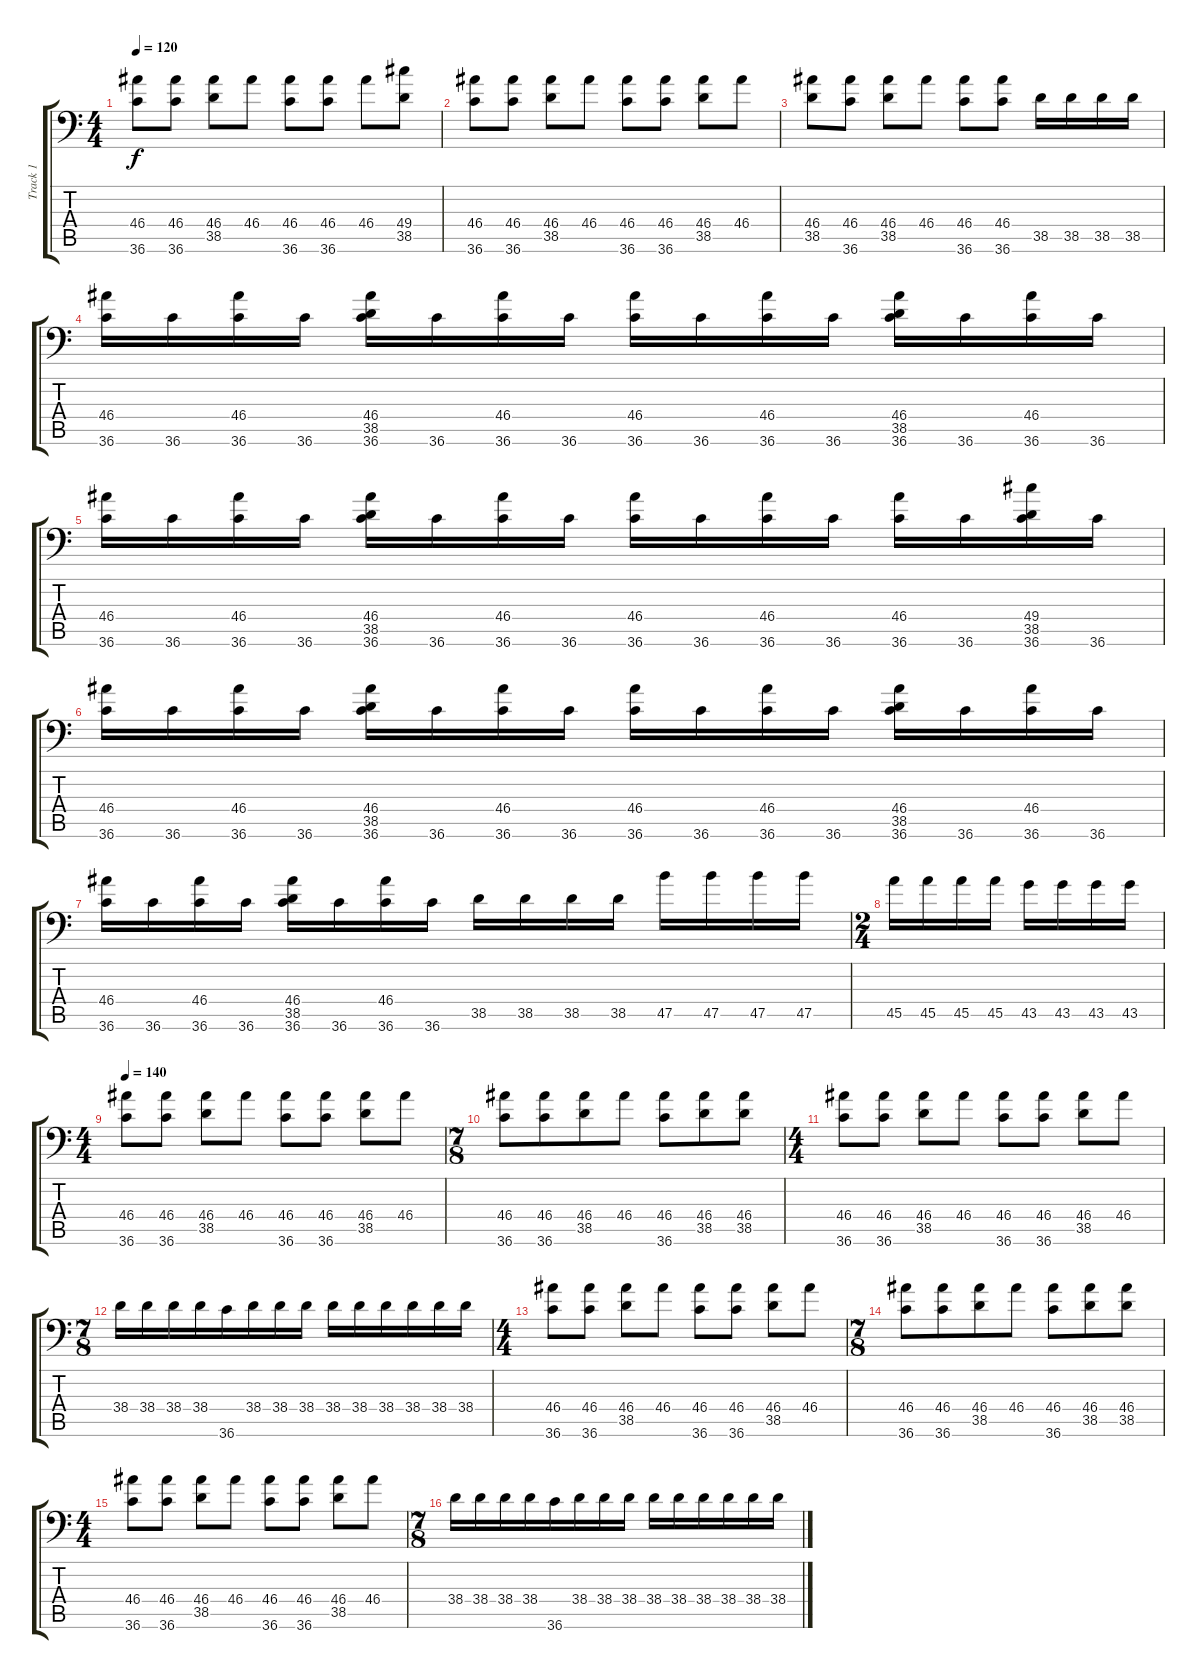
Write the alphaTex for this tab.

\track ("Track 1" "Track 1") {instrument acousticgrandpiano}
\staff {score tabs}
\tuning (C-1 C-1 C-1 C-1 C-1 C-1) {hide}
\ts (4 4)
\tempo 120
\clef f4
\ks c
(46.4 36.6).8{dy f} (46.4 36.6).8 (46.4 38.5).8 46.4.8 (46.4 36.6).8 (46.4 36.6).8 46.4.8 (49.4 38.5).8 |
(46.4 36.6).8 (46.4 36.6).8 (46.4 38.5).8 46.4.8 (46.4 36.6).8 (46.4 36.6).8 (46.4 38.5).8 46.4.8 |
(46.4 38.5).8 (46.4 36.6).8 (46.4 38.5).8 46.4.8 (46.4 36.6).8 (46.4 36.6).8 38.5.16 38.5.16 38.5.16 38.5.16 |
(46.4 36.6).16 36.6.16 (46.4 36.6).16 36.6.16 (46.4 38.5 36.6).16 36.6.16 (46.4 36.6).16 36.6.16 (46.4 36.6).16 36.6.16 (46.4 36.6).16 36.6.16 (46.4 38.5 36.6).16 36.6.16 (46.4 36.6).16 36.6.16 |
(46.4 36.6).16 36.6.16 (46.4 36.6).16 36.6.16 (46.4 38.5 36.6).16 36.6.16 (46.4 36.6).16 36.6.16 (46.4 36.6).16 36.6.16 (46.4 36.6).16 36.6.16 (46.4 36.6).16 36.6.16 (49.4 38.5 36.6).16 36.6.16 |
(46.4 36.6).16 36.6.16 (46.4 36.6).16 36.6.16 (46.4 38.5 36.6).16 36.6.16 (46.4 36.6).16 36.6.16 (46.4 36.6).16 36.6.16 (46.4 36.6).16 36.6.16 (46.4 38.5 36.6).16 36.6.16 (46.4 36.6).16 36.6.16 |
(46.4 36.6).16 36.6.16 (46.4 36.6).16 36.6.16 (46.4 38.5 36.6).16 36.6.16 (46.4 36.6).16 36.6.16 38.5.16 38.5.16 38.5.16 38.5.16 47.5.16 47.5.16 47.5.16 47.5.16 |
\ts (2 4)
45.5.16 45.5.16 45.5.16 45.5.16 43.5.16 43.5.16 43.5.16 43.5.16 |
\ts (4 4)
\tempo 140
(46.4 36.6).8 (46.4 36.6).8 (46.4 38.5).8 46.4.8 (46.4 36.6).8 (46.4 36.6).8 (46.4 38.5).8 46.4.8 |
\ts (7 8)
(46.4 36.6).8 (46.4 36.6).8 (46.4 38.5).8 46.4.8 (46.4 36.6).8 (46.4 38.5).8 (46.4 38.5).8 |
\ts (4 4)
(46.4 36.6).8 (46.4 36.6).8 (46.4 38.5).8 46.4.8 (46.4 36.6).8 (46.4 36.6).8 (46.4 38.5).8 46.4.8 |
\ts (7 8)
38.4.16 38.4.16 38.4.16 38.4.16 36.6.16 38.4.16 38.4.16 38.4.16 38.4.16 38.4.16 38.4.16 38.4.16 38.4.16 38.4.16 |
\ts (4 4)
(46.4 36.6).8 (46.4 36.6).8 (46.4 38.5).8 46.4.8 (46.4 36.6).8 (46.4 36.6).8 (46.4 38.5).8 46.4.8 |
\ts (7 8)
(46.4 36.6).8 (46.4 36.6).8 (46.4 38.5).8 46.4.8 (46.4 36.6).8 (46.4 38.5).8 (46.4 38.5).8 |
\ts (4 4)
(46.4 36.6).8 (46.4 36.6).8 (46.4 38.5).8 46.4.8 (46.4 36.6).8 (46.4 36.6).8 (46.4 38.5).8 46.4.8 |
\ts (7 8)
38.4.16 38.4.16 38.4.16 38.4.16 36.6.16 38.4.16 38.4.16 38.4.16 38.4.16 38.4.16 38.4.16 38.4.16 38.4.16 38.4.16
